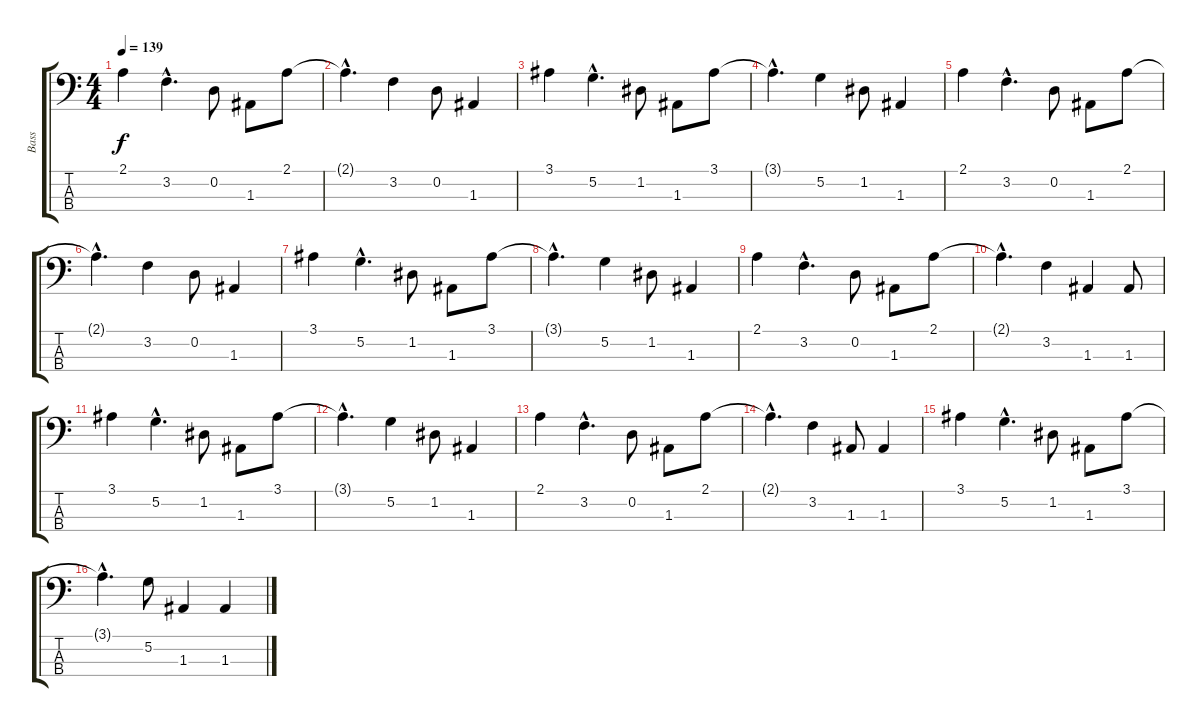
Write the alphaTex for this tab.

\track ("Bass" "Bass") {instrument acousticbass}
\staff {score tabs}
\tuning (G2 D2 A1 E1) {hide}
\ts (4 4)
\tempo 139
\clef f4
\ks c
2.1.4{dy f} 3.2{hac}.4{d} 0.2.8 1.3.8 2.1.8 |
2.1{hac t}.4{d} 3.2.4 0.2.8 1.3.4 |
3.1.4 5.2{hac}.4{d} 1.2.8 1.3.8 3.1.8 |
3.1{hac t}.4{d} 5.2.4 1.2.8 1.3.4 |
2.1.4 3.2{hac}.4{d} 0.2.8 1.3.8 2.1.8 |
2.1{hac t}.4{d} 3.2.4 0.2.8 1.3.4 |
3.1.4 5.2{hac}.4{d} 1.2.8 1.3.8 3.1.8 |
3.1{hac t}.4{d} 5.2.4 1.2.8 1.3.4 |
2.1.4 3.2{hac}.4{d} 0.2.8 1.3.8 2.1.8 |
2.1{hac t}.4{d} 3.2.4 1.3.4 1.3.8 |
3.1.4 5.2{hac}.4{d} 1.2.8 1.3.8 3.1.8 |
3.1{hac t}.4{d} 5.2.4 1.2.8 1.3.4 |
2.1.4 3.2{hac}.4{d} 0.2.8 1.3.8 2.1.8 |
2.1{hac t}.4{d} 3.2.4 1.3.8 1.3.4 |
3.1.4 5.2{hac}.4{d} 1.2.8 1.3.8 3.1.8 |
3.1{hac t}.4{d} 5.2.8 1.3.4 1.3.4
